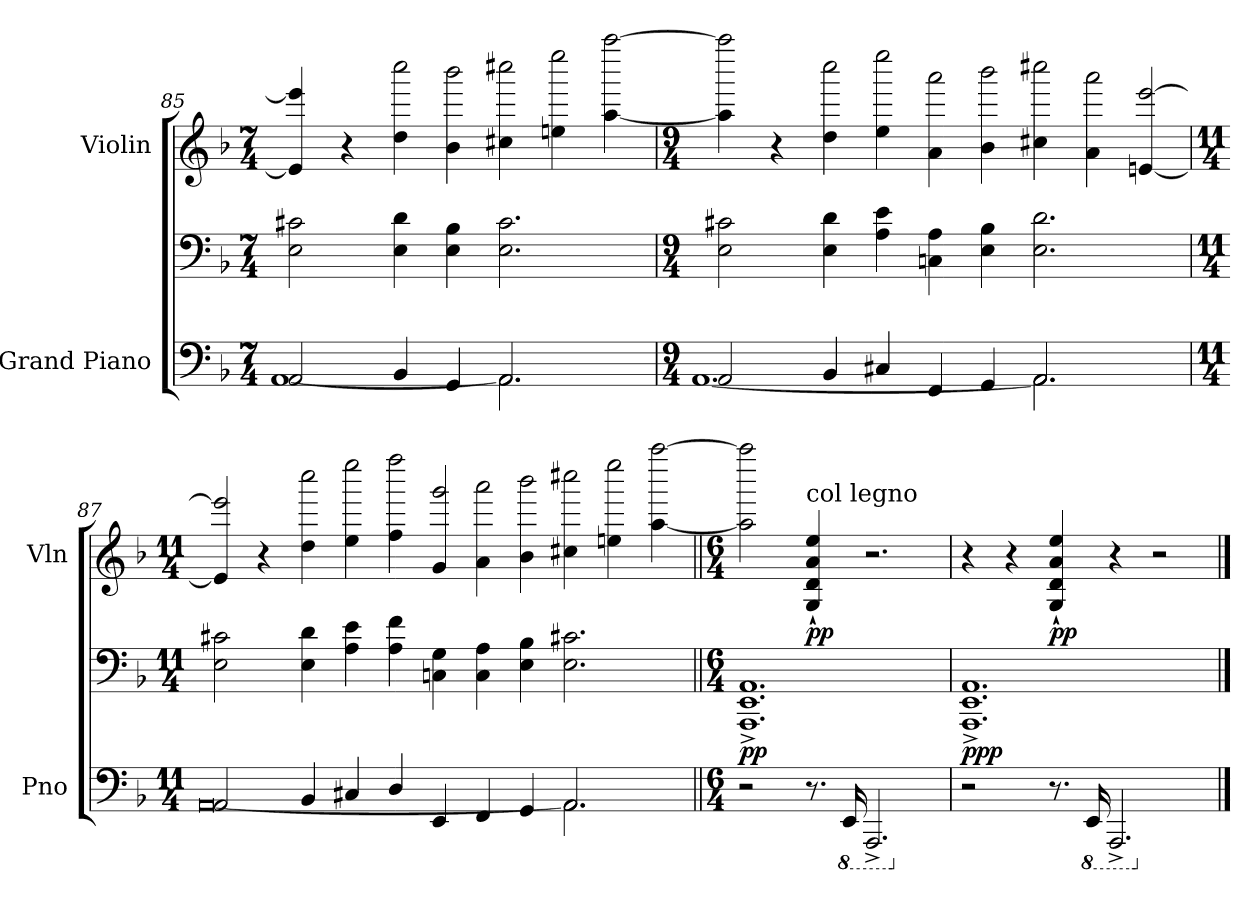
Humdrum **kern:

**kern	**kern	**dynam	**kern	**dynam
*part2	*part2	*part2	*part1	*part1
*staff3	*staff2	*staff2/3	*staff1	*staff1
*I"Grand Piano	*	*	*I"Violin	*
*I'Pno	*	*	*I'Vln	*
*clefF4	*clefF4	*	*clefG2	*
*k[b-]	*k[b-]	*	*k[b-]	*
*M7/4	*M7/4	*	*M7/4	*
=85	=85	=85	=85	=85
*^	*	*	*	*
!	!	!	!	!LO:N:n=2:head=open	!
*	*	*	*	*^	*
2AA/	[1AA	2E\ 2c#X\	.	4e/] 4eee/]	4ryy	.
.	.	.	.	4r	4ryy	.
!	!	!	!	!LO:N:n=2:head=open	!	!
4BB-/	.	4E\ 4d\	.	4dd\ 4cccc\	4ryy	.
!	!	!	!	!LO:N:n=2:head=open	!	!
4GG/	.	4E\ 4B-\	.	4b-\ 4bbb-\	4ee-X\yy	.
!	!	!	!	!LO:N:n=2:head=open	!	!
2.AA/	2.AA\]	2.E\ 2.c#\	.	4cc#X\ 4cccc#X\	4ff#X\yy	.
!	!	!	!	!LO:N:n=2:head=open	!	!
.	.	.	.	4een\ 4eeee\	4ryy	.
!	!	!	!	!LO:N:n=2:head=open	!	!
.	.	.	.	[4aa\ [4aaaa\	4ryy	.
=86	=86	=86	=86	=86	=86	=86
*M9/4	*	*M9/4	*	*M9/4	*	*
!	!	!	!	!LO:N:n=2:head=open	!	!
2AA/	[1.AA	2E\ 2c#X\	.	4aa\] 4aaaa\]	4ryy	.
.	.	.	.	4r	4ryy	.
!	!	!	!	!LO:N:n=2:head=open	!	!
4BB-/	.	4E\ 4d\	.	4dd\ 4cccc\	4ryy	.
!	!	!	!	!LO:N:n=2:head=open	!	!
4C#X/	.	4A\ 4e\	.	4ee\ 4eeee\	4ryy	.
!	!	!	!	!LO:N:n=2:head=open	!	!
4FF/	.	4Cn\ 4A\	.	4a\ 4aaa\	4ryy	.
!	!	!	!	!LO:N:n=2:head=open	!	!
4GG/	.	4E\ 4B-\	.	4b-\ 4bbb-\	4ee-X\yy	.
!	!	!	!	!LO:N:n=2:head=open	!	!
2.AA/	2.AA\]	2.E\ 2.d\	.	4cc#X\ 4cccc#X\	4ff#X\yy	.
!	!	!	!	!LO:N:n=2:head=open	!	!
.	.	.	.	4a\ 4aaa\	4ryy	.
!	!	!	!	!LO:N:n=2:head=open	!	!
.	.	.	.	[4en/ [4eee/	4ryy	.
!!LO:PB:g=z	!!
=87	=87	=87	=87	=87	=87	=87
*M11/4	*	*M11/4	*	*M11/4	*	*
!	!	!	!	!LO:N:n=2:head=open	!	!
2AA/	[0AA	2E\ 2c#X\	.	4e/] 4eee/]	4ryy	.
.	.	.	.	4r	4ryy	.
!	!	!	!	!LO:N:n=2:head=open	!	!
4BB-/	.	4E\ 4d\	.	4dd\ 4cccc\	4ryy	.
!	!	!	!	!LO:N:n=2:head=open	!	!
4C#X/	.	4A\ 4e\	.	4ee\ 4eeee\	4ryy	.
!	!	!	!	!LO:N:n=2:head=open	!	!
4D/	.	4A\ 4f\	.	4ff\ 4ffff\	4ryy	.
!	!	!	!	!LO:N:n=2:head=open	!	!
4EE/	.	4Cn\ 4G\	.	4g/ 4ggg/	4ryy	.
!	!	!	!	!LO:N:n=2:head=open	!	!
4FF/	.	4C\ 4A\	.	4a\ 4aaa\	4ryy	.
!	!	!	!	!LO:N:n=2:head=open	!	!
4GG/	.	4E\ 4B-\	.	4b-\ 4bbb-\	4ee-X\yy	.
!	!	!	!	!LO:N:n=2:head=open	!	!
2.AA/	2.AA\]	2.E\ 2.c#X\	.	4cc#X\ 4cccc#X\	4ff#X\yy	.
!	!	!	!	!LO:N:n=2:head=open	!	!
.	.	.	.	4een\ 4eeee\	4ryy	.
!	!	!	!	!LO:N:n=2:head=open	!	!
.	.	.	.	[4aa\ [4aaaa\	4ryy	.
*v	*v	*	*	*	*	*
=88||	=88||	=88||	=88||	=88||	=88||
*M6/4	*M6/4	*	*M6/4	*	*
!	!	!LO:DY:b	!LO:N:n=2:head=open	!	!
2r	1.AAA^ 1.EE^ 1.AA^	pp	2aa\] 2aaaa\]	2ryy	.
!	!	!	!LO:TX:a:t=col legno	!	!
!	!	!	!	!	!LO:DY:b
8.r	.	.	4G/` 4d/` 4a/` 4ee/`	4ryy	pp
*8ba	*	*	*	*	*
16EEE/	.	.	.	.	.
2.AAAA^/	.	.	2.r	2.ryy	.
*	*	*	*v	*v	*
=89	=89	=89	=89	=89
*X8ba	*	*	*	*
*	*	*	*^	*
!	!	!LO:DY:b	!	!	!
*	*	*	*v	*v	*
2r	1.AAA^ 1.EE^ 1.AA^	ppp	4r	.
.	.	.	4r	.
!	!	!	!	!LO:DY:b
8.r	.	.	4G/` 4d/` 4a/` 4ee/`	pp
*8ba	*	*	*	*
16EEE/	.	.	.	.
2.AAAA^/	.	.	4r	.
.	.	.	2r	.
*X8ba	*	*	*	*
==	==	==	==	==
*-	*-	*-	*-	*-
